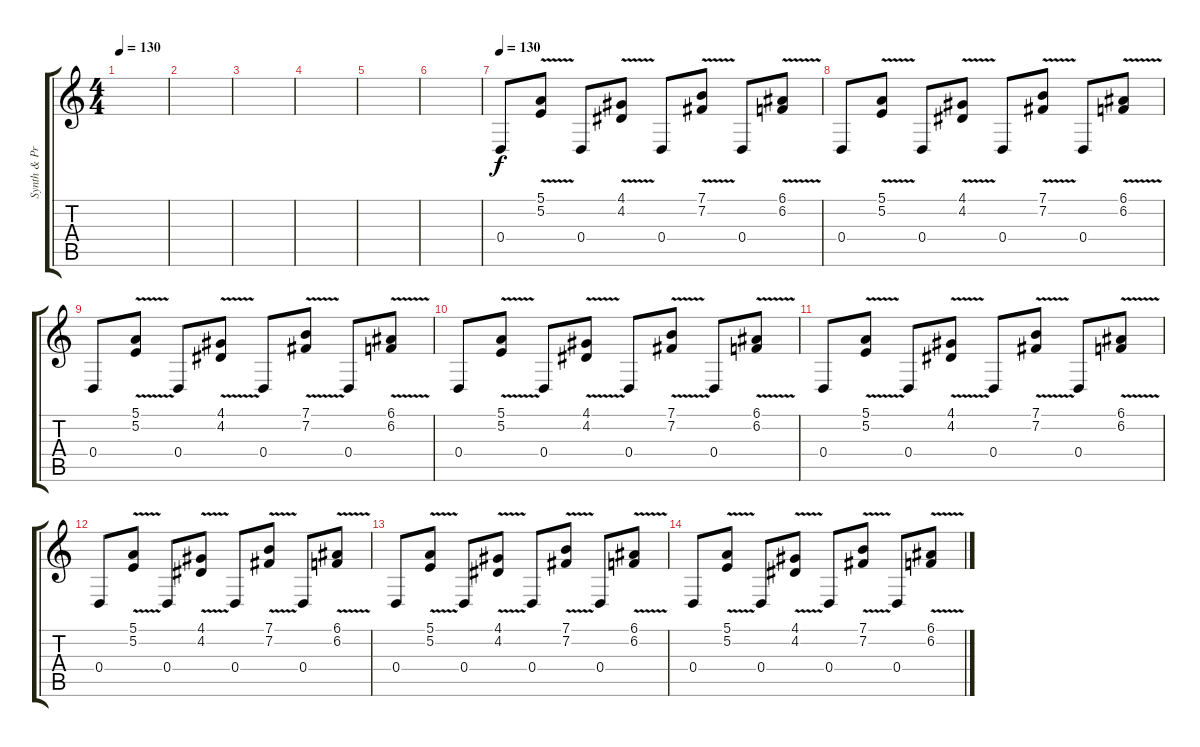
\track ("Synth & Programming" "Synth & Pr") {instrument fx7echoes}
\staff {score tabs}
\tuning (E4 B3 G3 D3 A2 E2) {hide}
\ts (4 4)
\tempo 130
\clef g2
\ks c
|
|
|
|
|
|
\tempo 130
0.4.8{volume 8 instrument fx8scifi} (5.1 5.2{v}).8 0.4.8 (4.1 4.2{v}).8 0.4.8 (7.1 7.2{v}).8 0.4.8 (6.1 6.2{v}).8 |
0.4.8 (5.1 5.2{v}).8 0.4.8 (4.1 4.2{v}).8 0.4.8 (7.1 7.2{v}).8 0.4.8 (6.1 6.2{v}).8 |
0.4.8 (5.1 5.2{v}).8 0.4.8 (4.1 4.2{v}).8 0.4.8 (7.1 7.2{v}).8 0.4.8 (6.1 6.2{v}).8 |
0.4.8 (5.1 5.2{v}).8 0.4.8 (4.1 4.2{v}).8 0.4.8 (7.1 7.2{v}).8 0.4.8 (6.1 6.2{v}).8 |
0.4.8 (5.1 5.2{v}).8 0.4.8 (4.1 4.2{v}).8 0.4.8 (7.1 7.2{v}).8 0.4.8 (6.1 6.2{v}).8 |
0.4.8 (5.1 5.2{v}).8 0.4.8 (4.1 4.2{v}).8 0.4.8 (7.1 7.2{v}).8 0.4.8 (6.1 6.2{v}).8 |
0.4.8 (5.1 5.2{v}).8 0.4.8 (4.1 4.2{v}).8 0.4.8 (7.1 7.2{v}).8 0.4.8 (6.1 6.2{v}).8 |
0.4.8 (5.1 5.2{v}).8 0.4.8 (4.1 4.2{v}).8 0.4.8 (7.1 7.2{v}).8 0.4.8 (6.1 6.2{v}).8
